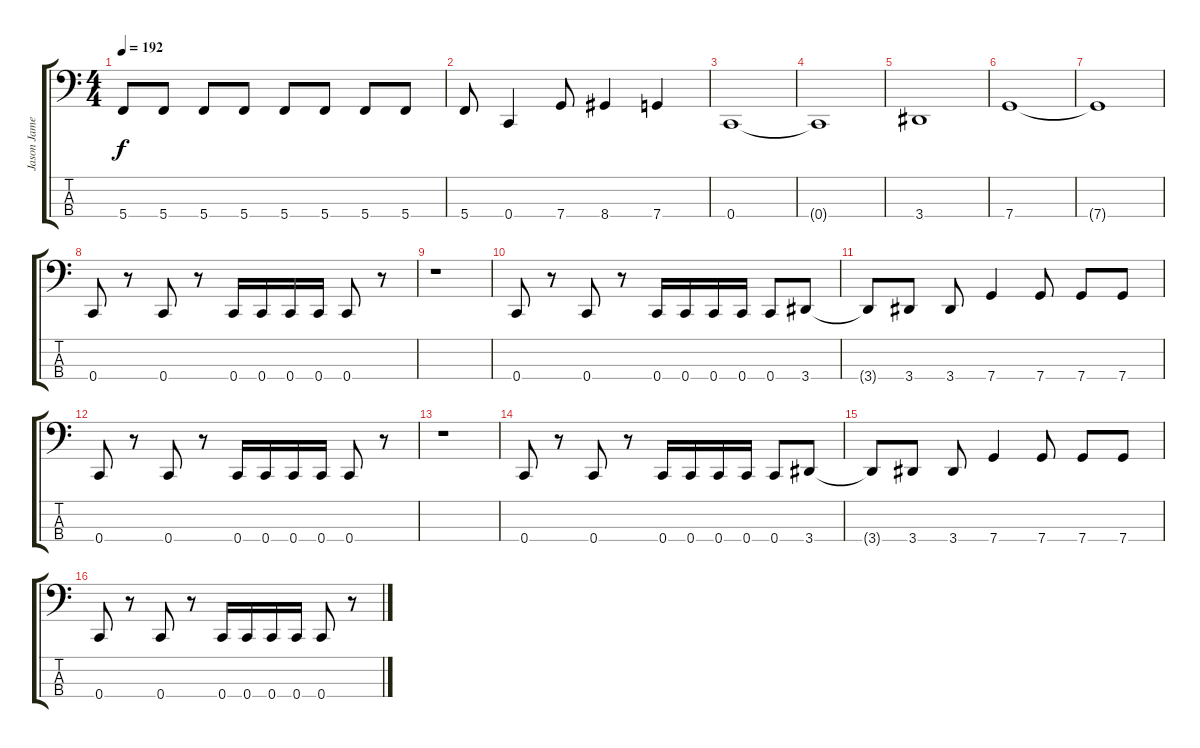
\track ("Jason James (Bass + Vocals)" "Jason Jame") {instrument electricbasspick}
\staff {score tabs}
\tuning (F2 C2 G1 C1) {hide}
\ts (4 4)
\tempo 192
\clef f4
\ks c
5.4.8{dy f} 5.4.8 5.4.8 5.4.8 5.4.8 5.4.8 5.4.8 5.4.8 |
5.4.8 0.4.4 7.4.8 8.4.4 7.4.4 |
0.4.1 |
0.4{t}.1 |
3.4.1 |
7.4.1 |
7.4{t}.1 |
0.4.8 r.8 0.4.8 r.8 0.4.16 0.4.16 0.4.16 0.4.16 0.4.8 r.8 |
r.1 |
0.4.8 r.8 0.4.8 r.8 0.4.16 0.4.16 0.4.16 0.4.16 0.4.8 3.4.8 |
3.4{t}.8 3.4.8 3.4.8 7.4.4 7.4.8 7.4.8 7.4.8 |
0.4.8 r.8 0.4.8 r.8 0.4.16 0.4.16 0.4.16 0.4.16 0.4.8 r.8 |
r.1 |
0.4.8 r.8 0.4.8 r.8 0.4.16 0.4.16 0.4.16 0.4.16 0.4.8 3.4.8 |
3.4{t}.8 3.4.8 3.4.8 7.4.4 7.4.8 7.4.8 7.4.8 |
0.4.8 r.8 0.4.8 r.8 0.4.16 0.4.16 0.4.16 0.4.16 0.4.8 r.8
